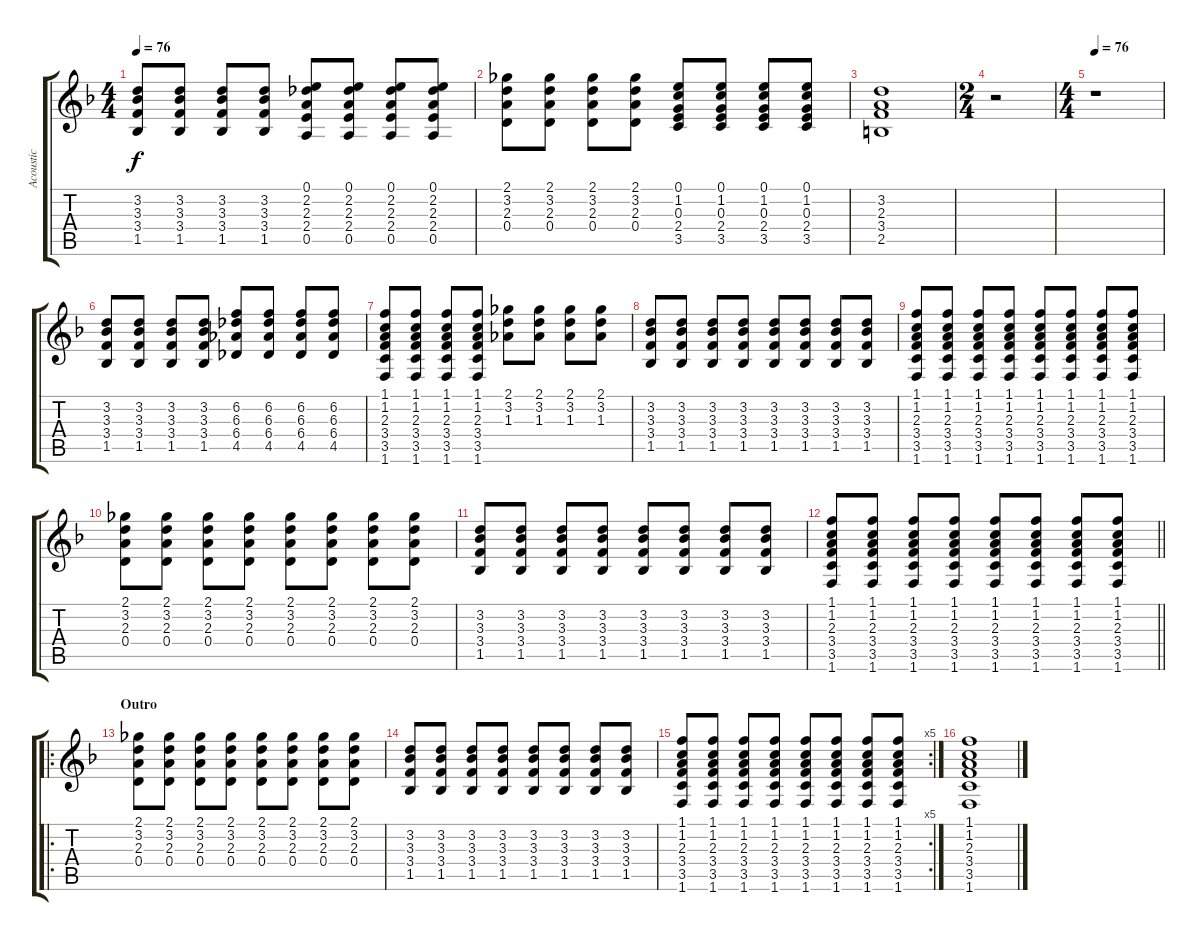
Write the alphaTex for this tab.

\track ("Acoustic" "Acoustic") {instrument acousticguitarnylon}
\staff {score tabs}
\tuning (E4 B3 G3 D3 A2 E2) {hide}
\ts (4 4)
\tempo 76
\clef g2
\ks f
(3.2 3.3 3.4 1.5).8{dy f} (3.2 3.3 3.4 1.5).8 (3.2 3.3 3.4 1.5).8 (3.2 3.3 3.4 1.5).8 (0.1 2.2 2.3 2.4 0.5).8 (0.1 2.2 2.3 2.4 0.5).8 (0.1 2.2 2.3 2.4 0.5).8 (0.1 2.2 2.3 2.4 0.5).8 |
(2.1 3.2 2.3 0.4).8 (2.1 3.2 2.3 0.4).8 (2.1 3.2 2.3 0.4).8 (2.1 3.2 2.3 0.4).8 (0.1 1.2 0.3 2.4 3.5).8 (0.1 1.2 0.3 2.4 3.5).8 (0.1 1.2 0.3 2.4 3.5).8 (0.1 1.2 0.3 2.4 3.5).8 |
(3.2 2.3 3.4 2.5).1 |
\ts (2 4)
r.2 |
\ts (4 4)
\tempo 76
r.1 |
(3.2 3.3 3.4 1.5).8 (3.2 3.3 3.4 1.5).8 (3.2 3.3 3.4 1.5).8 (3.2 3.3 3.4 1.5).8 (6.2 6.3 6.4 4.5).8 (6.2 6.3 6.4 4.5).8 (6.2 6.3 6.4 4.5).8 (6.2 6.3 6.4 4.5).8 |
(1.1 1.2 2.3 3.4 3.5 1.6).8 (1.1 1.2 2.3 3.4 3.5 1.6).8 (1.1 1.2 2.3 3.4 3.5 1.6).8 (1.1 1.2 2.3 3.4 3.5 1.6).8 (2.1 3.2 1.3).8 (2.1 3.2 1.3).8 (2.1 3.2 1.3).8 (2.1 3.2 1.3).8 |
(3.2 3.3 3.4 1.5).8 (3.2 3.3 3.4 1.5).8 (3.2 3.3 3.4 1.5).8 (3.2 3.3 3.4 1.5).8 (3.2 3.3 3.4 1.5).8 (3.2 3.3 3.4 1.5).8 (3.2 3.3 3.4 1.5).8 (3.2 3.3 3.4 1.5).8 |
(1.1 1.2 2.3 3.4 3.5 1.6).8 (1.1 1.2 2.3 3.4 3.5 1.6).8 (1.1 1.2 2.3 3.4 3.5 1.6).8 (1.1 1.2 2.3 3.4 3.5 1.6).8 (1.1 1.2 2.3 3.4 3.5 1.6).8 (1.1 1.2 2.3 3.4 3.5 1.6).8 (1.1 1.2 2.3 3.4 3.5 1.6).8 (1.1 1.2 2.3 3.4 3.5 1.6).8 |
(2.1 3.2 2.3 0.4).8 (2.1 3.2 2.3 0.4).8 (2.1 3.2 2.3 0.4).8 (2.1 3.2 2.3 0.4).8 (2.1 3.2 2.3 0.4).8 (2.1 3.2 2.3 0.4).8 (2.1 3.2 2.3 0.4).8 (2.1 3.2 2.3 0.4).8 |
(3.2 3.3 3.4 1.5).8 (3.2 3.3 3.4 1.5).8 (3.2 3.3 3.4 1.5).8 (3.2 3.3 3.4 1.5).8 (3.2 3.3 3.4 1.5).8 (3.2 3.3 3.4 1.5).8 (3.2 3.3 3.4 1.5).8 (3.2 3.3 3.4 1.5).8 |
\barLineRight lightlight
(1.1 1.2 2.3 3.4 3.5 1.6).8 (1.1 1.2 2.3 3.4 3.5 1.6).8 (1.1 1.2 2.3 3.4 3.5 1.6).8 (1.1 1.2 2.3 3.4 3.5 1.6).8 (1.1 1.2 2.3 3.4 3.5 1.6).8 (1.1 1.2 2.3 3.4 3.5 1.6).8 (1.1 1.2 2.3 3.4 3.5 1.6).8 (1.1 1.2 2.3 3.4 3.5 1.6).8 |
\ro
\section ("" "Outro")
(2.1 3.2 2.3 0.4).8 (2.1 3.2 2.3 0.4).8 (2.1 3.2 2.3 0.4).8 (2.1 3.2 2.3 0.4).8 (2.1 3.2 2.3 0.4).8 (2.1 3.2 2.3 0.4).8 (2.1 3.2 2.3 0.4).8 (2.1 3.2 2.3 0.4).8 |
(3.2 3.3 3.4 1.5).8 (3.2 3.3 3.4 1.5).8 (3.2 3.3 3.4 1.5).8 (3.2 3.3 3.4 1.5).8 (3.2 3.3 3.4 1.5).8 (3.2 3.3 3.4 1.5).8 (3.2 3.3 3.4 1.5).8 (3.2 3.3 3.4 1.5).8 |
\rc 5
(1.1 1.2 2.3 3.4 3.5 1.6).8 (1.1 1.2 2.3 3.4 3.5 1.6).8 (1.1 1.2 2.3 3.4 3.5 1.6).8 (1.1 1.2 2.3 3.4 3.5 1.6).8 (1.1 1.2 2.3 3.4 3.5 1.6).8 (1.1 1.2 2.3 3.4 3.5 1.6).8 (1.1 1.2 2.3 3.4 3.5 1.6).8 (1.1 1.2 2.3 3.4 3.5 1.6).8 |
(1.1 1.2 2.3 3.4 3.5 1.6).1
